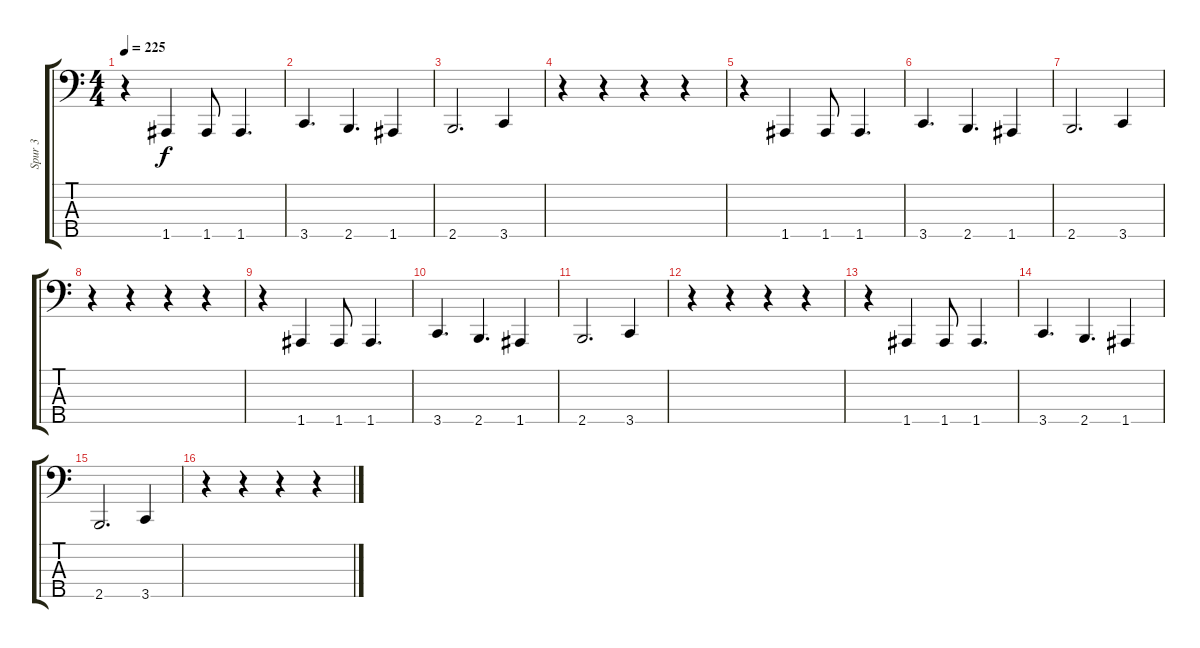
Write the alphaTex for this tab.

\track ("Spur 3" "Spur 3") {instrument electricbasspick}
\staff {score tabs}
\tuning (G2 D2 A1 E1 A0) {hide}
\ts (4 4)
\tempo 225
\clef f4
\ks c
r.4{dy f} 1.5.4 1.5.8 1.5.4{d} |
3.5.4{d} 2.5.4{d} 1.5.4 |
2.5.2{d} 3.5.4 |
r.4 r.4 r.4 r.4 |
r.4 1.5.4 1.5.8 1.5.4{d} |
3.5.4{d} 2.5.4{d} 1.5.4 |
2.5.2{d} 3.5.4 |
r.4 r.4 r.4 r.4 |
r.4 1.5.4 1.5.8 1.5.4{d} |
3.5.4{d} 2.5.4{d} 1.5.4 |
2.5.2{d} 3.5.4 |
r.4 r.4 r.4 r.4 |
r.4 1.5.4 1.5.8 1.5.4{d} |
3.5.4{d} 2.5.4{d} 1.5.4 |
2.5.2{d} 3.5.4 |
r.4 r.4 r.4 r.4
